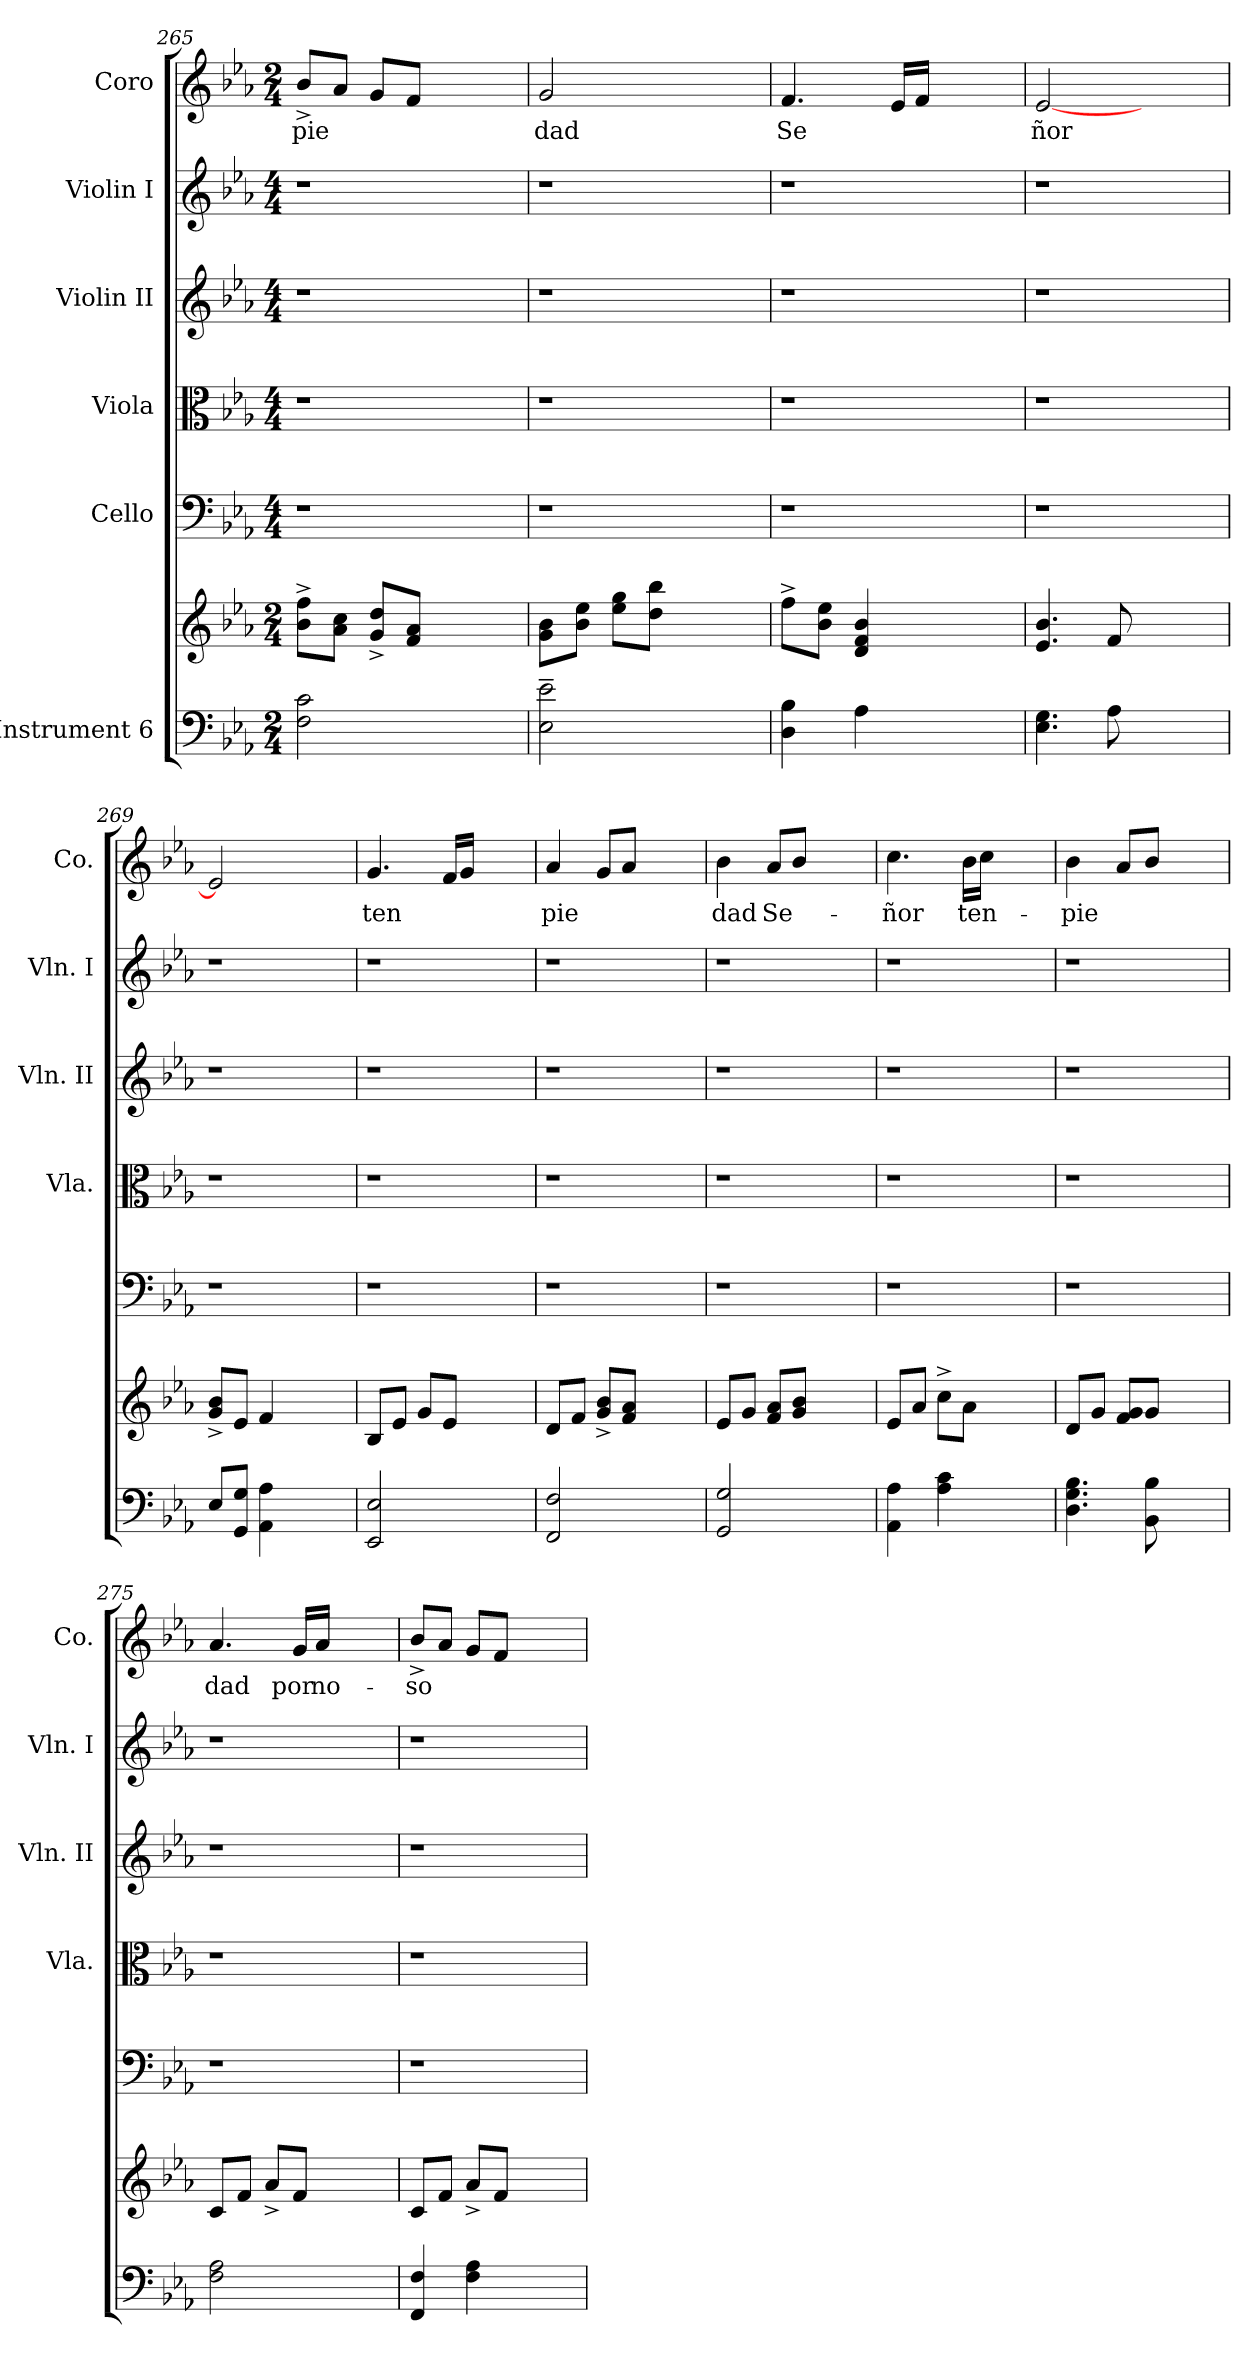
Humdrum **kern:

**kern	**kern	**kern	**kern	**kern	**kern	**kern	**text
*part6	*part6	*part5	*part4	*part3	*part2	*part1	*part1
*staff7	*staff6	*staff5	*staff4	*staff3	*staff2	*staff1	*staff1
*I"Instrument 6	*	*I"Cello	*I"Viola	*I"Violin II	*I"Violin I	*I"Coro	*
*	*	*	*I'Vla.	*I'Vln. II	*I'Vln. I	*I'Co.	*
*clefF4	*clefG2	*clefF4	*clefC3	*clefG2	*clefG2	*clefG2	*
*k[b-e-a-]	*k[b-e-a-]	*k[b-e-a-]	*k[b-e-a-]	*k[b-e-a-]	*k[b-e-a-]	*k[b-e-a-]	*
*E-:	*E-:	*E-:	*E-:	*E-:	*E-:	*E-:	*
*M2/4	*M2/4	*M4/4	*M4/4	*M4/4	*M4/4	*M2/4	*
=265	=265	=265	=265	=265	=265	=265	=265
!	!	!	!	!	!	!	!LO:LY:b:cj
2c\ 2F\	8b-\^< 8ff\^<L	1r	1r	1r	1r	8b-^>/L	-pie
.	8a-\ 8cc\J	.	.	.	.	8a-/J	.
.	8g/^> 8dd/^>L	.	.	.	.	8g/L	.
.	8f/ 8a-/J	.	.	.	.	8f/J	.
2ryy	2ryy	.	.	.	.	2ryy	.
=266	=266	=266	=266	=266	=266	=266	=266
!	!	!	!	!	!	!	!LO:LY:b:cj
2e-\~> 2E-\~>	8g\ 8b-\L	1r	1r	1r	1r	2g/	dad
.	8b-\ 8ee-\J	.	.	.	.	.	.
.	8ee-\ 8gg\L	.	.	.	.	.	.
.	8dd\ 8bb-\J	.	.	.	.	.	.
2ryy	2ryy	.	.	.	.	2ryy	.
=267	=267	=267	=267	=267	=267	=267	=267
!	!	!	!	!	!	!	!LO:LY:b:cj
4B-\ 4D\	8ff^<\L	1r	1r	1r	1r	4.f/	Se
.	8b-\ 8ee-\J	.	.	.	.	.	.
4A-\	4d/ 4f/ 4b-/	.	.	.	.	.	.
.	.	.	.	.	.	16e-/L	.
.	.	.	.	.	.	16f/J	.
2ryy	2ryy	.	.	.	.	2ryy	.
=268	=268	=268	=268	=268	=268	=268	=268
!	!	!	!	!	!	!	!LO:LY:b:cj
4.E-\ 4.G\	4.e-/ 4.b-/	1r	1r	1r	1r	[<2e-/	ñor
8A-\	8f/	.	.	.	.	.	.
2ryy	2ryy	.	.	.	.	2ryy	.
=269	=269	=269	=269	=269	=269	=269	=269
8E-/L	8b-/^> 8g/^>L	1r	1r	1r	1r	2e-/]	.
8G/ 8GG/J	8e-/J	.	.	.	.	.	.
4A-\ 4AA-\	4f/	.	.	.	.	.	.
2ryy	2ryy	.	.	.	.	2ryy	.
=270	=270	=270	=270	=270	=270	=270	=270
!	!	!	!	!	!	!	!LO:LY:b:cj
2E-/ 2EE-/	8B-/L	1r	1r	1r	1r	4.g/	ten
.	8e-/J	.	.	.	.	.	.
.	8g/L	.	.	.	.	.	.
.	8e-/J	.	.	.	.	16f/L	.
.	.	.	.	.	.	16g/J	.
2ryy	2ryy	.	.	.	.	2ryy	.
!!LO:PB:g=z
=271	=271	=271	=271	=271	=271	=271	=271
!	!	!	!	!	!	!	!LO:LY:b:cj
2F/ 2FF/	8d/L	1r	1r	1r	1r	4a-/	pie
.	8f/J	.	.	.	.	.	.
.	8b-/^> 8g/^>L	.	.	.	.	8g/L	.
.	8a-/ 8f/J	.	.	.	.	8a-/J	.
2ryy	2ryy	.	.	.	.	2ryy	.
=272	=272	=272	=272	=272	=272	=272	=272
!	!	!	!	!	!	!	!LO:LY:b:cj
2G/ 2GG/	8e-/L	1r	1r	1r	1r	4b-\	dad
.	8g/J	.	.	.	.	.	.
!	!	!	!	!	!	!	!LO:LY:b:cj
.	8f/ 8a-/L	.	.	.	.	8a-/L	Se-
.	8g/ 8b-/J	.	.	.	.	8b-/J	.
2ryy	2ryy	.	.	.	.	2ryy	.
=273	=273	=273	=273	=273	=273	=273	=273
!	!	!	!	!	!	!	!LO:LY:b:cj
4A-\ 4AA-\	8e-/L	1r	1r	1r	1r	4.cc\	-ñor
.	8a-/J	.	.	.	.	.	.
4A-\ 4c\	8cc^<\L	.	.	.	.	.	.
!	!	!	!	!	!	!	!LO:LY:b:cj
.	8a-\J	.	.	.	.	16b-\L	ten-
.	.	.	.	.	.	16cc\J	.
2ryy	2ryy	.	.	.	.	2ryy	.
=274	=274	=274	=274	=274	=274	=274	=274
!	!	!	!	!	!	!	!LO:LY:b:cj
4.D\ 4.G\ 4.B-\	8d/L	1r	1r	1r	1r	4b-\	-pie
.	8g/J	.	.	.	.	.	.
.	8f/ 8g/L	.	.	.	.	8a-/L	.
8B-\ 8BB-\	8g/J	.	.	.	.	8b-/J	.
2ryy	2ryy	.	.	.	.	2ryy	.
=275	=275	=275	=275	=275	=275	=275	=275
!	!	!	!	!	!	!	!LO:LY:b:cj
2A-\ 2F\	8c/L	1r	1r	1r	1r	4.a-/	dad
.	8f/J	.	.	.	.	.	.
.	8a-^>/L	.	.	.	.	.	.
!	!	!	!	!	!	!	!LO:LY:b:cj
.	8f/J	.	.	.	.	16g/L	por
!	!	!	!	!	!	!	!LO:LY:b:cj
.	.	.	.	.	.	16a-/J	no-
2ryy	2ryy	.	.	.	.	2ryy	.
=276	=276	=276	=276	=276	=276	=276	=276
!	!	!	!	!	!	!	!LO:LY:b:cj
4F/ 4FF/	8c/L	1r	1r	1r	1r	8b-^>/L	-so
.	8f/J	.	.	.	.	8a-/J	.
4F\ 4A-\	8a-^>/L	.	.	.	.	8g/L	.
.	8f/J	.	.	.	.	8f/J	.
2ryy	2ryy	.	.	.	.	2ryy	.
=	=	=	=	=	=	=	=
*-	*-	*-	*-	*-	*-	*-	*-
